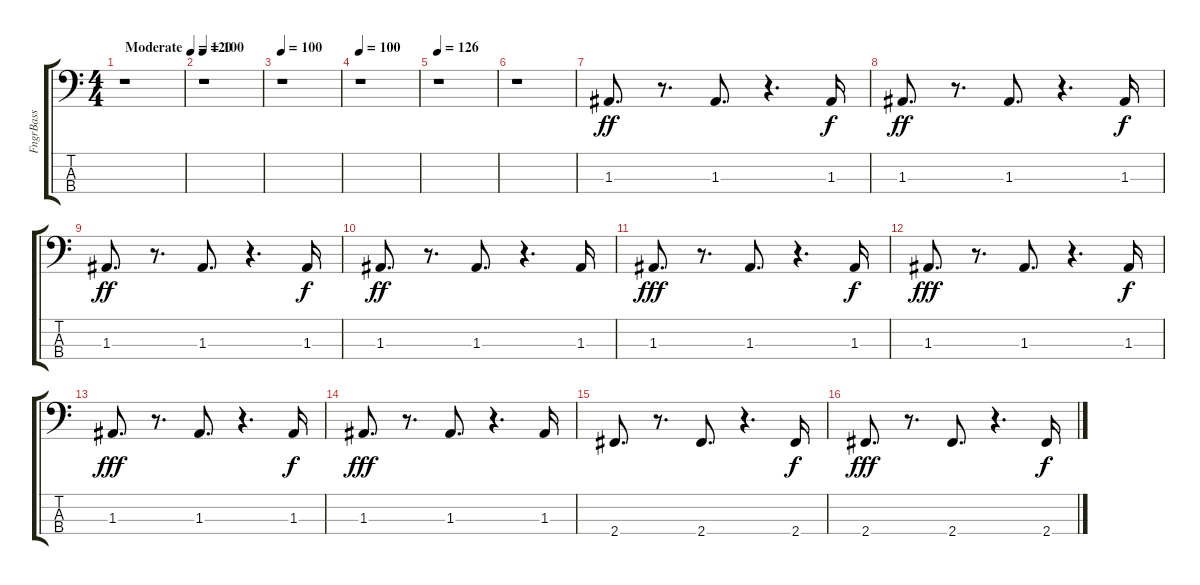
\track ("FngrBass" "FngrBass") {instrument electricbassfinger}
\staff {score tabs}
\tuning (G2 D2 A1 E1) {hide}
\ts (4 4)
\tempo (120 "Moderate")
\clef f4
\ks c
r.1{dy ff instrument electricbassfinger} |
\tempo 100
r.1 |
\tempo 100
r.1 |
\tempo 100
r.1 |
\tempo 126
r.1 |
r.1 |
1.3.8{d} r.8{d} 1.3.8{d} r.4{d} 1.3.16{dy f} |
1.3.8{d dy ff} r.8{d} 1.3.8{d} r.4{d} 1.3.16{dy f} |
1.3.8{d dy ff} r.8{d} 1.3.8{d} r.4{d} 1.3.16{dy f} |
1.3.8{d dy ff} r.8{d} 1.3.8{d} r.4{d} 1.3.16 |
1.3.8{d dy fff} r.8{d} 1.3.8{d} r.4{d} 1.3.16{dy f} |
1.3.8{d dy fff} r.8{d} 1.3.8{d} r.4{d} 1.3.16{dy f} |
1.3.8{d dy fff} r.8{d} 1.3.8{d} r.4{d} 1.3.16{dy f} |
1.3.8{d dy fff} r.8{d} 1.3.8{d} r.4{d} 1.3.16 |
2.4.8{d} r.8{d} 2.4.8{d} r.4{d} 2.4.16{dy f} |
2.4.8{d dy fff} r.8{d} 2.4.8{d} r.4{d} 2.4.16{dy f}
